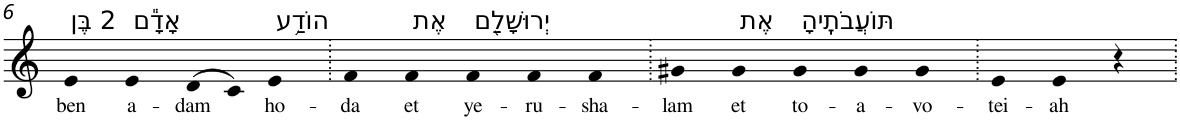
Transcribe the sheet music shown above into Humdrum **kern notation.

**kern	**text
*part1	*part1
*staff1	*staff1
*I"Piano	*
*I'Pno	*
!!LO:PB:g=z
*clefG2	*
*k[]	*
=6	=6
!LO:TX:a:t=2 בֶּן	!
!	!LO:LY:b
4e	ben
!LO:TX:a:t=אָדָ֕ם	!
!	!LO:LY:b
4e	a-
!	!LO:LY:b
(>8d	-dam
8c)	.
!LO:TX:a:t=הוֹדַ֥ע	!
!	!LO:LY:b
4e	ho-
=7.	=7.
!	!LO:LY:b
4f	-da
!LO:TX:a:t=אֶת	!
!	!LO:LY:b
4f	et
!LO:TX:a:t=יְרוּשָׁלִַ֖ם	!
!	!LO:LY:b
4f	ye-
!	!LO:LY:b
4f	-ru-
!	!LO:LY:b
4f	-sha-
=8.	=8.
!	!LO:LY:b
4g#X	-lam
!LO:TX:a:t=אֶת	!
!	!LO:LY:b
4g#	et
!LO:TX:a:t=תּוֹעֲבֹתֶֽיהָ	!
!	!LO:LY:b
4g#	to-
!	!LO:LY:b
4g#	-a-
!	!LO:LY:b
4g#	-vo-
=9.	=9.
!	!LO:LY:b
4e	-tei-
!	!LO:LY:b
4e	-ah
4r	.
=.	=.
*-	*-
